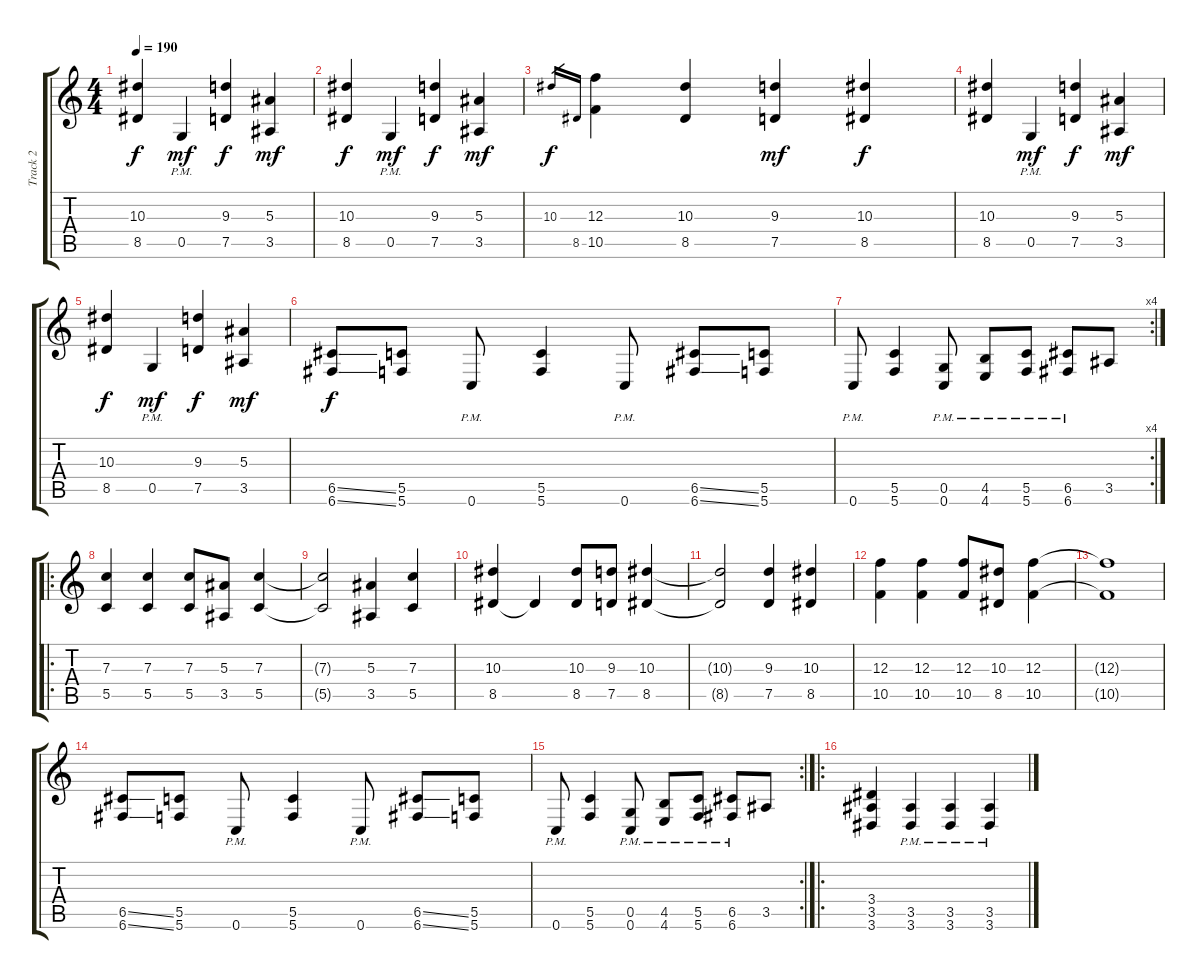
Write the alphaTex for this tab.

\track ("Track 2" "Track 2") {instrument distortionguitar}
\staff {score tabs}
\tuning (D4 A3 F3 C3 G2 C2) {hide}
\ts (4 4)
\tempo 190
\clef g2
\ks c
(10.3 8.5).4{dy f} 0.5{pm}.4{dy mf} (9.3 7.5).4{dy f} (5.3 3.5).4{dy mf} |
(10.3 8.5).4{dy f} 0.5{pm}.4{dy mf} (9.3 7.5).4{dy f} (5.3 3.5).4{dy mf} |
10.3.16{gr dy f} 8.5.16{gr} (12.3 10.5).4 (10.3 8.5).4 (9.3 7.5).4{dy mf} (10.3 8.5).4{dy f} |
(10.3 8.5).4 0.5{pm}.4{dy mf} (9.3 7.5).4{dy f} (5.3 3.5).4{dy mf} |
(10.3 8.5).4{dy f} 0.5{pm}.4{dy mf} (9.3 7.5).4{dy f} (5.3 3.5).4{dy mf} |
(6.5{ss} 6.6{ss}).8{dy f volume 16} (5.5 5.6).8 0.6{pm}.8 (5.5 5.6).4 0.6{pm}.8 (6.5{ss} 6.6{ss}).8 (5.5 5.6).8 |
\rc 4
0.6{pm}.8 (5.5 5.6).4 (0.5{pm} 0.6{pm}).8 (4.5{pm} 4.6{pm}).8 (5.5{pm} 5.6{pm}).8 (6.5{pm} 6.6{pm}).8 3.5.8 |
\ro
(7.3 5.5).4{volume 12} (7.3 5.5).4 (7.3 5.5).8 (5.3 3.5).8 (7.3 5.5).4 |
(7.3{t} 5.5{t}).2 (5.3 3.5).4 (7.3 5.5).4 |
(10.3 8.5).4 8.5{t}.4 (10.3 8.5).8 (9.3 7.5).8 (10.3 8.5).4 |
(10.3{t} 8.5{t}).2 (9.3 7.5).4 (10.3 8.5).4 |
(12.3 10.5).4 (12.3 10.5).4 (12.3 10.5).8 (10.3 8.5).8 (12.3 10.5).4 |
(12.3{t} 10.5{t}).1 |
(6.5{ss} 6.6{ss}).8{volume 16} (5.5 5.6).8 0.6{pm}.8 (5.5 5.6).4 0.6{pm}.8 (6.5{ss} 6.6{ss}).8 (5.5 5.6).8 |
\rc 2
0.6{pm}.8 (5.5 5.6).4 (0.5{pm} 0.6{pm}).8 (4.5{pm} 4.6{pm}).8 (5.5{pm} 5.6{pm}).8 (6.5{pm} 6.6{pm}).8 3.5.8 |
\ro
(3.4 3.5 3.6).4 (3.5{pm} 3.6{pm}).4 (3.5{pm} 3.6{pm}).4 (3.5{pm} 3.6{pm}).4
